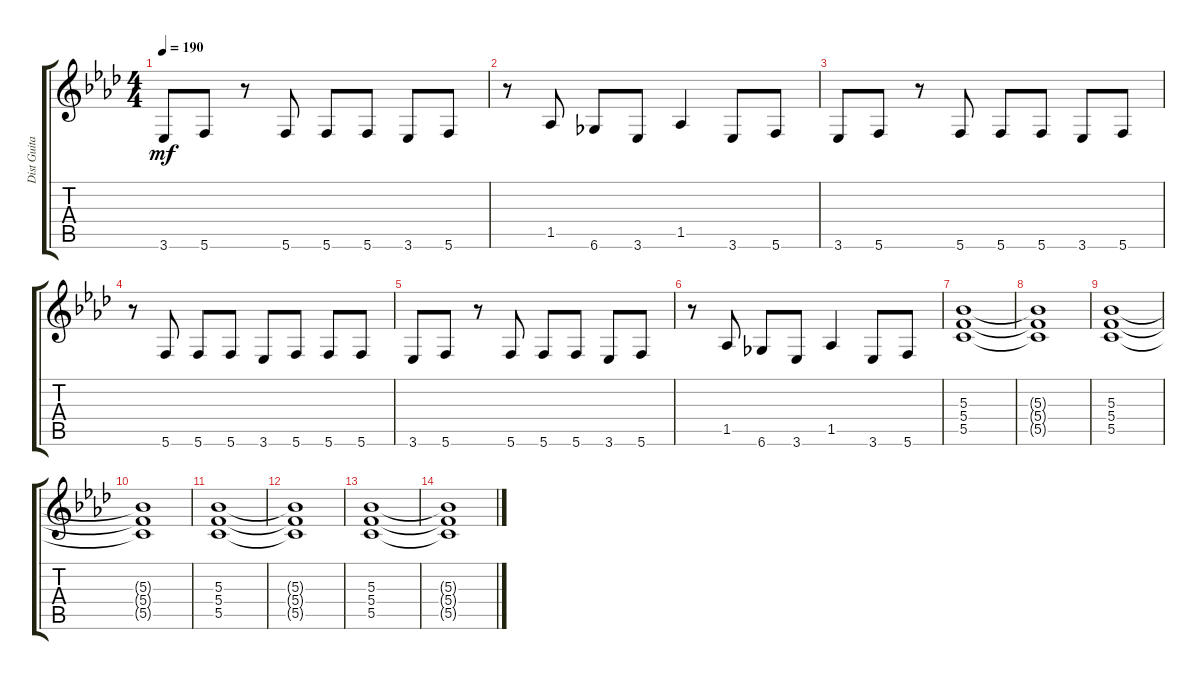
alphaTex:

\track ("Dist Guitar 4" "Dist Guita") {instrument distortionguitar}
\staff {score tabs}
\tuning (D4 A3 F3 C3 G2 C2) {hide}
\ts (4 4)
\tempo 190
\clef g2
\ks ab
3.6.8{dy mf} 5.6.8 r.8 5.6.8 5.6.8 5.6.8 3.6.8 5.6.8 |
r.8 1.5.8 6.6.8 3.6.8 1.5.4 3.6.8 5.6.8 |
3.6.8 5.6.8 r.8 5.6.8 5.6.8 5.6.8 3.6.8 5.6.8 |
r.8 5.6.8 5.6.8 5.6.8 3.6.8 5.6.8 5.6.8 5.6.8 |
3.6.8 5.6.8 r.8 5.6.8 5.6.8 5.6.8 3.6.8 5.6.8 |
r.8 1.5.8 6.6.8 3.6.8 1.5.4 3.6.8 5.6.8 |
(5.3 5.4 5.5).1 |
(5.3{t} 5.4{t} 5.5{t}).1 |
(5.3 5.4 5.5).1 |
(5.3{t} 5.4{t} 5.5{t}).1 |
(5.3 5.4 5.5).1 |
(5.3{t} 5.4{t} 5.5{t}).1 |
(5.3 5.4 5.5).1 |
(5.3{t} 5.4{t} 5.5{t}).1
